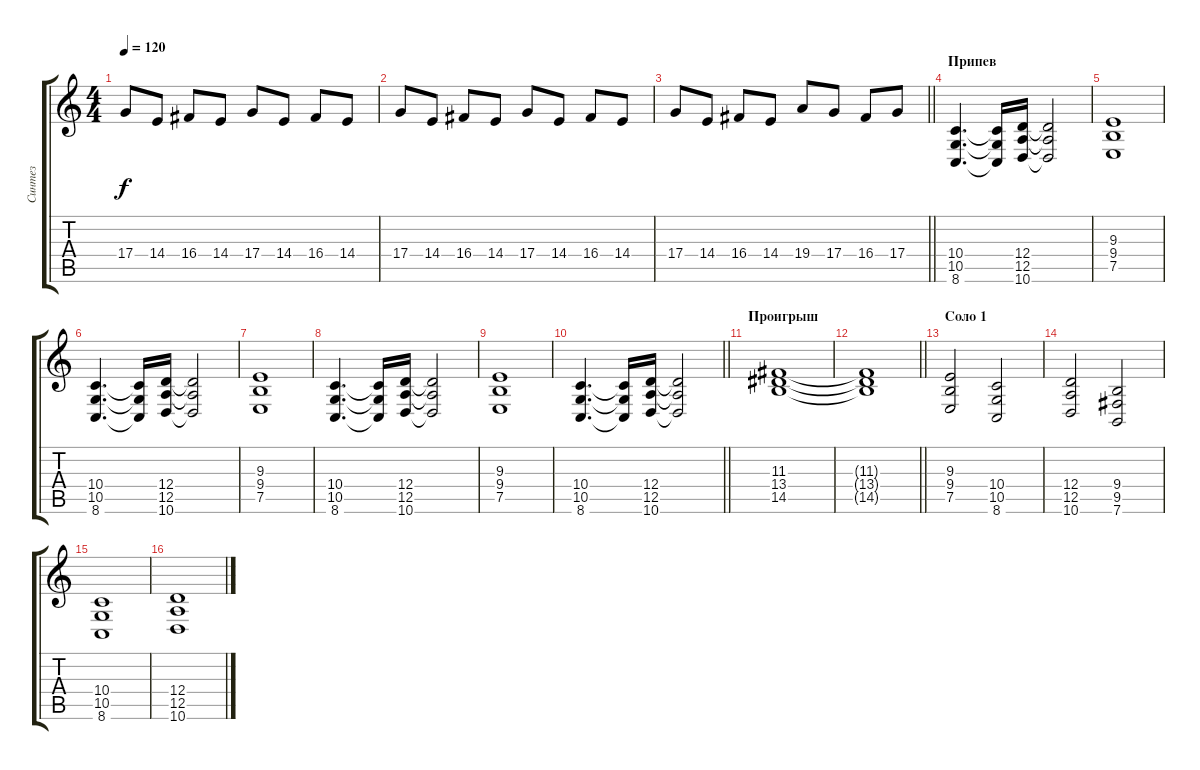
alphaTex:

\track ("Синтез" "Синтез") {instrument stringensemble1}
\staff {score tabs}
\tuning (E4 B3 G3 D3 A2 E2) {hide}
\ts (4 4)
\tempo 120
\clef g2
\ks c
17.4.8{dy f} 14.4.8 16.4.8 14.4.8 17.4.8 14.4.8 16.4.8 14.4.8 |
17.4.8 14.4.8 16.4.8 14.4.8 17.4.8 14.4.8 16.4.8 14.4.8 |
\barLineRight lightlight
17.4.8 14.4.8 16.4.8 14.4.8 19.4.8 17.4.8 16.4.8 17.4.8 |
\section ("" "Припев")
(10.4 10.5 8.6).4{d} (10.4{t} 10.5{t} 8.6{t}).16 (12.4 12.5 10.6).16 (12.4{t} 12.5{t} 10.6{t}).2 |
(9.3 9.4 7.5).1 |
(10.4 10.5 8.6).4{d} (10.4{t} 10.5{t} 8.6{t}).16 (12.4 12.5 10.6).16 (12.4{t} 12.5{t} 10.6{t}).2 |
(9.3 9.4 7.5).1 |
(10.4 10.5 8.6).4{d} (10.4{t} 10.5{t} 8.6{t}).16 (12.4 12.5 10.6).16 (12.4{t} 12.5{t} 10.6{t}).2 |
(9.3 9.4 7.5).1 |
\barLineRight lightlight
(10.4 10.5 8.6).4{d} (10.4{t} 10.5{t} 8.6{t}).16 (12.4 12.5 10.6).16 (12.4{t} 12.5{t} 10.6{t}).2 |
\section ("" "Проигрыш")
(11.3 13.4 14.5).1 |
\barLineRight lightlight
(11.3{t} 13.4{t} 14.5{t}).1 |
\section ("" "Соло 1")
(9.3 9.4 7.5).2 (10.4 10.5 8.6).2 |
(12.4 12.5 10.6).2 (9.4 9.5 7.6).2 |
(10.4 10.5 8.6).1 |
(12.4 12.5 10.6).1
